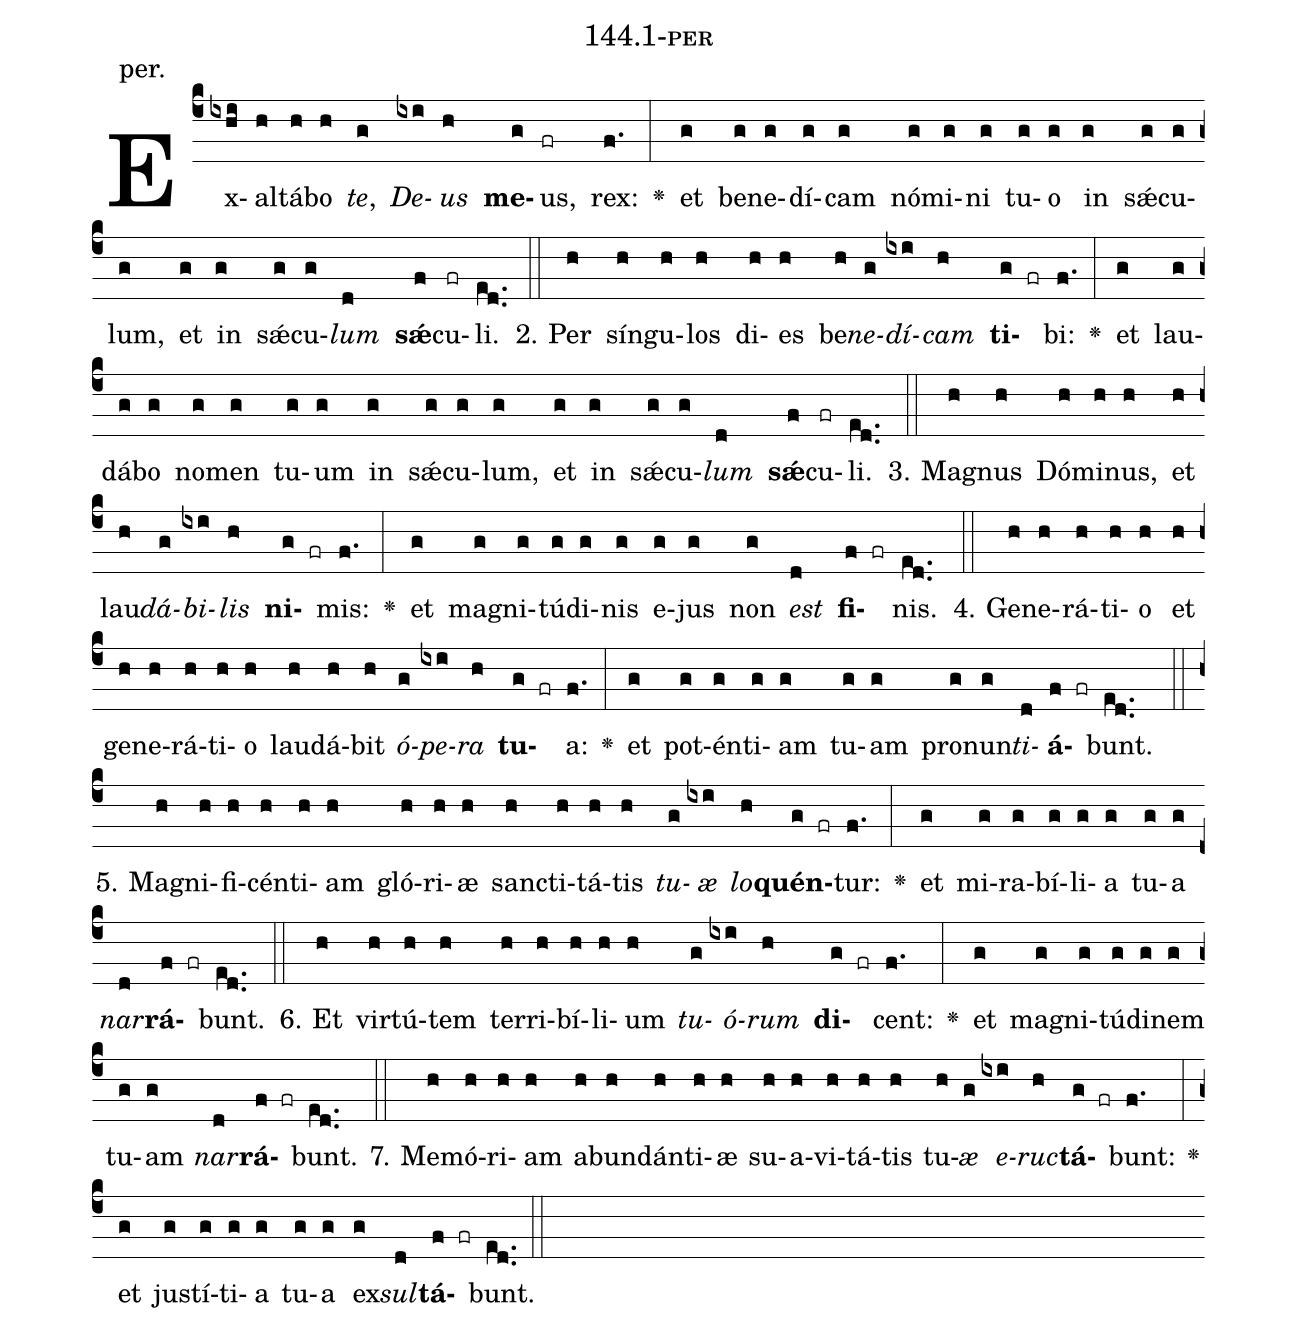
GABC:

name: 144.1-per;
annotation: per.;
%%
(c4)Ex(ixhi)al(h)tá(h)bo(h) <i>te</i>,(g) <i>De</i>(ixi)<i>us</i>(h) <b>me</b>(g)us,(fr) rex:(f.) <v>\greheightstar</v>(:) et(g) be(g)ne(g)dí(g)cam(g) nó(g)mi(g)ni(g) tu(g)o(g) in(g) sǽ(g)cu(g)lum,(g) et(g) in(g) sǽ(g)cu(g)<i>lum</i>(d) <b>sǽ</b>(f)cu(fr)li.(ed..) (::)
2. Per(h) sín(h)gu(h)los(h) di(h)es(h) be(h)<i>ne</i>(g)<i>dí</i>(ixi)<i>cam</i>(h) <b>ti</b>(g fr)bi:(f.) <v>\greheightstar</v>(:) et(g) lau(g)dá(g)bo(g) no(g)men(g) tu(g)um(g) in(g) sǽ(g)cu(g)lum,(g) et(g) in(g) sǽ(g)cu(g)<i>lum</i>(d) <b>sǽ</b>(f)cu(fr)li.(ed..) (::)
3. Ma(h)gnus(h) Dó(h)mi(h)nus,(h) et(h) lau(h)<i>dá</i>(g)<i>bi</i>(ixi)<i>lis</i>(h) <b>ni</b>(g fr)mis:(f.) <v>\greheightstar</v>(:) et(g) ma(g)gni(g)tú(g)di(g)nis(g) e(g)jus(g) non(g) <i>est</i>(d) <b>fi</b>(f fr)nis.(ed..) (::)
4. Ge(h)ne(h)rá(h)ti(h)o(h) et(h) ge(h)ne(h)rá(h)ti(h)o(h) lau(h)dá(h)bit(h) <i>ó</i>(g)<i>pe</i>(ixi)<i>ra</i>(h) <b>tu</b>(g fr)a:(f.) <v>\greheightstar</v>(:) et(g) pot(g)én(g)ti(g)am(g) tu(g)am(g) pro(g)nun(g)<i>ti</i>(d)<b>á</b>(f fr)bunt.(ed..) (::)
5. Ma(h)gni(h)fi(h)cén(h)ti(h)am(h) gló(h)ri(h)æ(h) sanc(h)ti(h)tá(h)tis(h) <i>tu</i>(g)<i>æ</i>(ixi) <i>lo</i>(h)<b>quén</b>(g fr)tur:(f.) <v>\greheightstar</v>(:) et(g) mi(g)ra(g)bí(g)li(g)a(g) tu(g)a(g) <i>nar</i>(d)<b>rá</b>(f fr)bunt.(ed..) (::)
6. Et(h) vir(h)tú(h)tem(h) ter(h)ri(h)bí(h)li(h)um(h) <i>tu</i>(g)<i>ó</i>(ixi)<i>rum</i>(h) <b>di</b>(g fr)cent:(f.) <v>\greheightstar</v>(:) et(g) ma(g)gni(g)tú(g)di(g)nem(g) tu(g)am(g) <i>nar</i>(d)<b>rá</b>(f fr)bunt.(ed..) (::)
7. Me(h)mó(h)ri(h)am(h) ab(h)un(h)dán(h)ti(h)æ(h) su(h)a(h)vi(h)tá(h)tis(h) tu(h)<i>æ</i>(g) <i>e</i>(ixi)<i>ruc</i>(h)<b>tá</b>(g fr)bunt:(f.) <v>\greheightstar</v>(:) et(g) jus(g)tí(g)ti(g)a(g) tu(g)a(g) ex(g)<i>sul</i>(d)<b>tá</b>(f fr)bunt.(ed..) (::)
